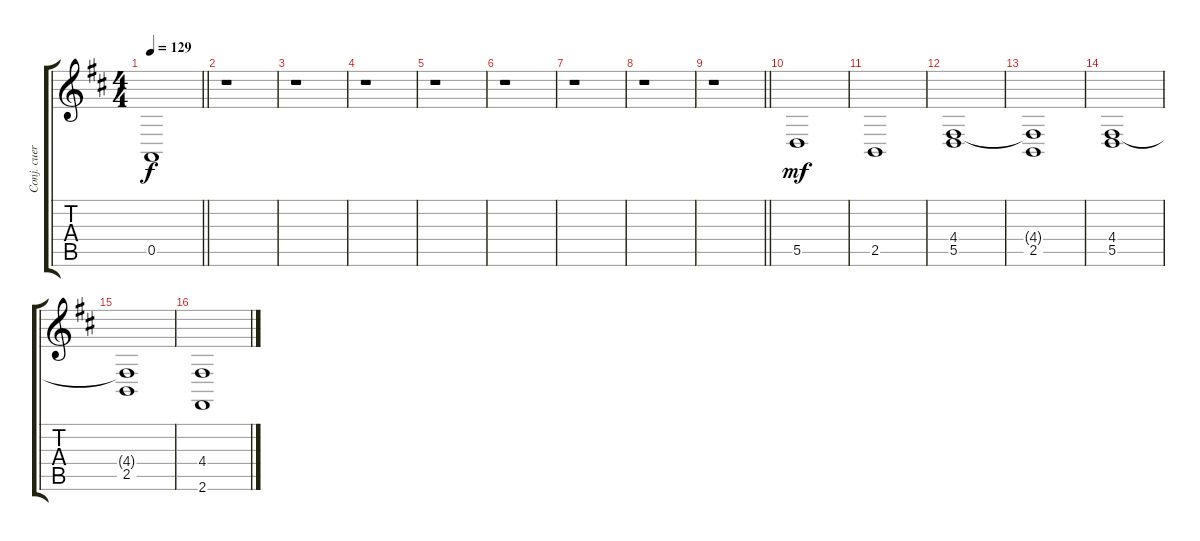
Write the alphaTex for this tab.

\track ("Conj. cuerdas" "Conj. cuer") {instrument stringensemble2}
\staff {score tabs}
\tuning (E4 B3 G3 D3 A2 E2) {hide}
\ts (4 4)
\tempo 129
\clef g2
\barLineRight lightlight
\ks d
0.5.1{dy f} |
r.1 |
r.1 |
r.1 |
r.1 |
r.1 |
r.1 |
r.1 |
\barLineRight lightlight
r.1 |
5.5.1{dy mf} |
2.5.1 |
(4.4 5.5).1 |
(4.4{t} 2.5).1 |
(4.4 5.5).1 |
(4.4{t} 2.5).1 |
(4.4 2.6).1
